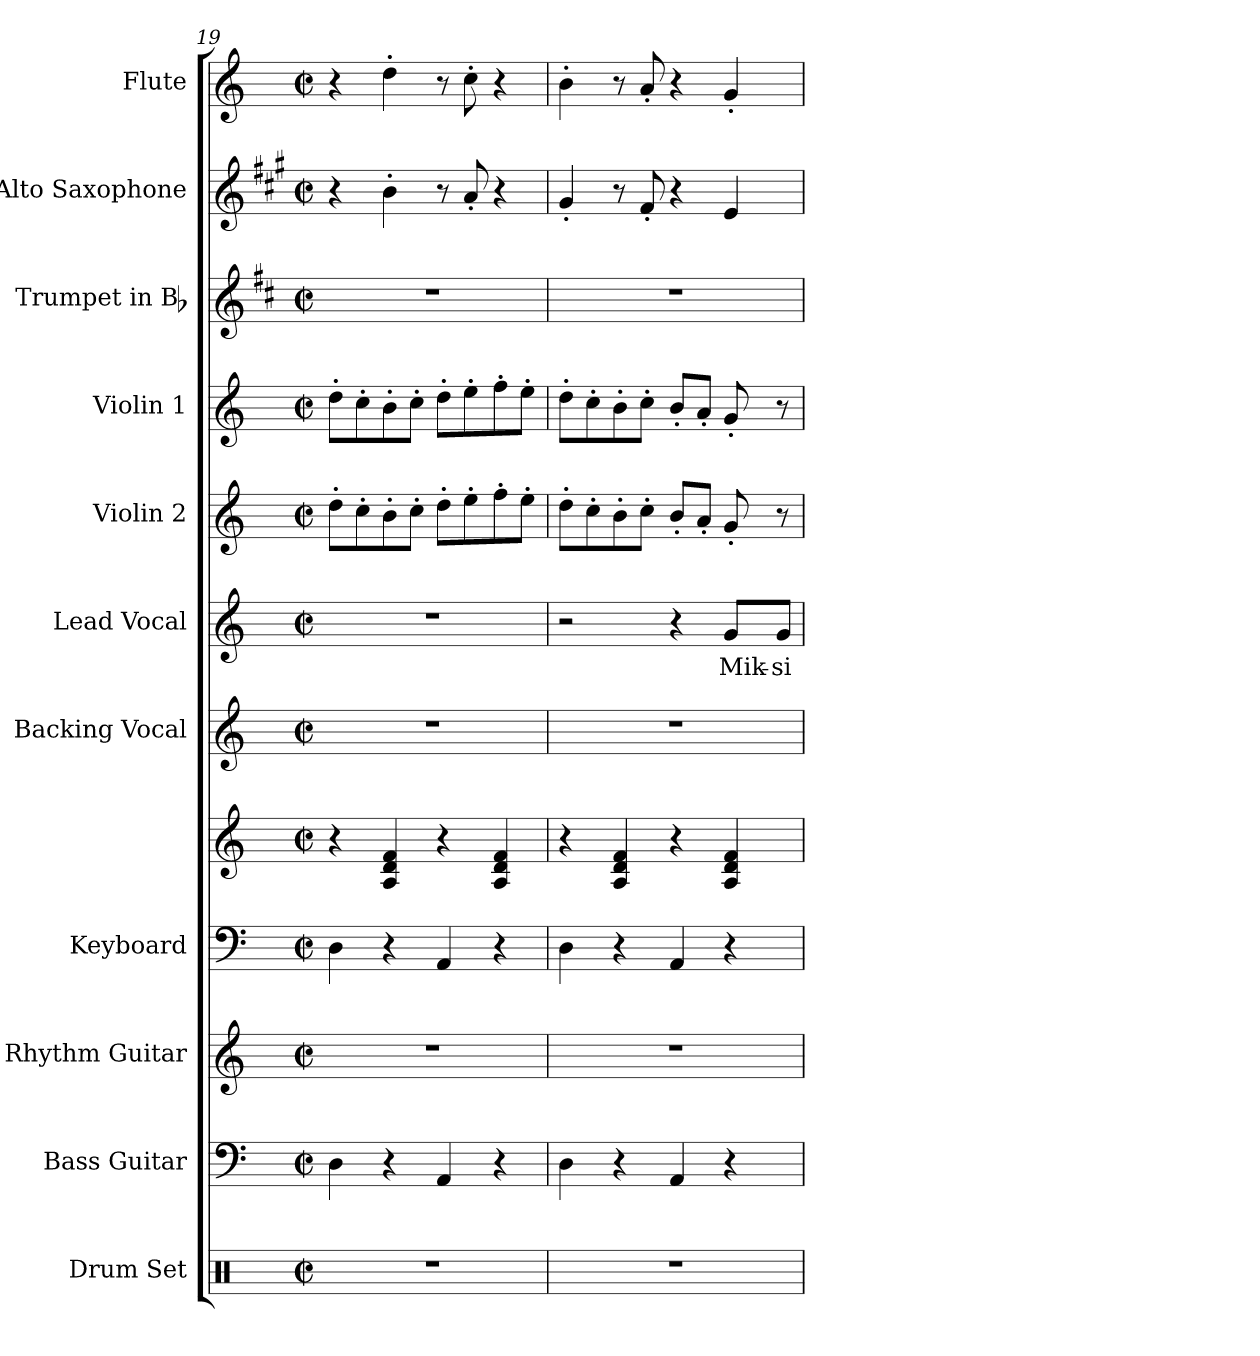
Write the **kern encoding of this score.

**kern	**kern	**kern	**kern	**kern	**kern	**kern	**text	**kern	**kern	**kern	**kern	**kern
*part11	*part10	*part9	*part8	*part8	*part7	*part6	*part6	*part5	*part4	*part3	*part2	*part1
*staff12	*staff11	*staff10	*staff9	*staff8	*staff7	*staff6	*staff6	*staff5	*staff4	*staff3	*staff2	*staff1
*I"Drum Set	*I"Bass Guitar	*I"Rhythm Guitar	*I"Keyboard	*	*I"Backing Vocal	*I"Lead Vocal	*	*I"Violin 2	*I"Violin 1	*I"Trumpet in Bb	*I"Alto Saxophone	*I"Flute
*I'Dr.	*I'Bass	*I'Rhy.	*I'Kbd.	*	*	*	*	*I'Vln. 2	*I'Vln. 1	*I'Tpt.	*I'Alto Sax.	*I'Fl.
!!LO:PB:g=z
*clefX	*clefF4	*clefG2	*clefF4	*clefG2	*clefG2	*clefG2	*	*clefG2	*clefG2	*clefG2	*clefG2	*clefG2
*	*ITrd7c12	*ITrd7c12	*	*	*	*	*	*	*	*ITrd1c2	*ITrd5c9	*
*k[]	*k[]	*k[]	*k[]	*k[]	*k[]	*k[]	*	*k[]	*k[]	*k[]	*k[]	*k[]
*C:	*C:	*C:	*C:	*C:	*C:	*C:	*	*C:	*C:	*C:	*C:	*C:
*M2/2	*M2/2	*M2/2	*M2/2	*M2/2	*M2/2	*M2/2	*	*M2/2	*M2/2	*M2/2	*M2/2	*M2/2
*met(c|)	*met(c|)	*met(c|)	*met(c|)	*met(c|)	*met(c|)	*met(c|)	*	*met(c|)	*met(c|)	*met(c|)	*met(c|)	*met(c|)
=19	=19	=19	=19	=19	=19	=19	=19	=19	=19	=19	=19	=19
1r	4DDi\	1r	4Di\	4r	1r	1r	.	8dd'i\L	8dd'i\L	1r	4r	4r
.	.	.	.	.	.	.	.	8cc'i\	8cc'i\	.	.	.
.	4r	.	4r	4Ai/ 4di 4fi	.	.	.	8b'i\	8b'i\	.	4d'i\	4dd'i\
.	.	.	.	.	.	.	.	8cc'i\J	8cc'i\J	.	.	.
.	4AAAi/	.	4AAi/	4r	.	.	.	8dd'i\L	8dd'i\L	.	8r	8r
.	.	.	.	.	.	.	.	8ee'i\	8ee'i\	.	8c'i/	8cc'i\
.	4r	.	4r	4Ai/ 4di 4fi	.	.	.	8ff'i\	8ff'i\	.	4r	4r
.	.	.	.	.	.	.	.	8ee'i\J	8ee'i\J	.	.	.
=20	=20	=20	=20	=20	=20	=20	=20	=20	=20	=20	=20	=20
1r	4DDi\	1r	4Di\	4r	1r	2r	.	8dd'i\L	8dd'i\L	1r	4B'i/	4b'i\
.	.	.	.	.	.	.	.	8cc'i\	8cc'i\	.	.	.
.	4r	.	4r	4Ai/ 4di 4fi	.	.	.	8b'i\	8b'i\	.	8r	8r
.	.	.	.	.	.	.	.	8cc'i\J	8cc'i\J	.	8A'i/	8a'i/
.	4AAAi/	.	4AAi/	4r	.	4r	.	8b'i/L	8b'i/L	.	4r	4r
.	.	.	.	.	.	.	.	8a'i/J	8a'i/J	.	.	.
!	!	!	!	!	!	!	!LO:LY:b:color=#000000	!	!	!	!	!
.	4r	.	4r	4Ai/ 4di 4fi	.	8gi/L	Mik-	8g'i/	8g'i/	.	4Gi/	4g'i/
!	!	!	!	!	!	!	!LO:LY:b:color=#000000	!	!	!	!	!
.	.	.	.	.	.	8gi/J	-si	8r	8r	.	.	.
=	=	=	=	=	=	=	=	=	=	=	=	=
*-	*-	*-	*-	*-	*-	*-	*-	*-	*-	*-	*-	*-
